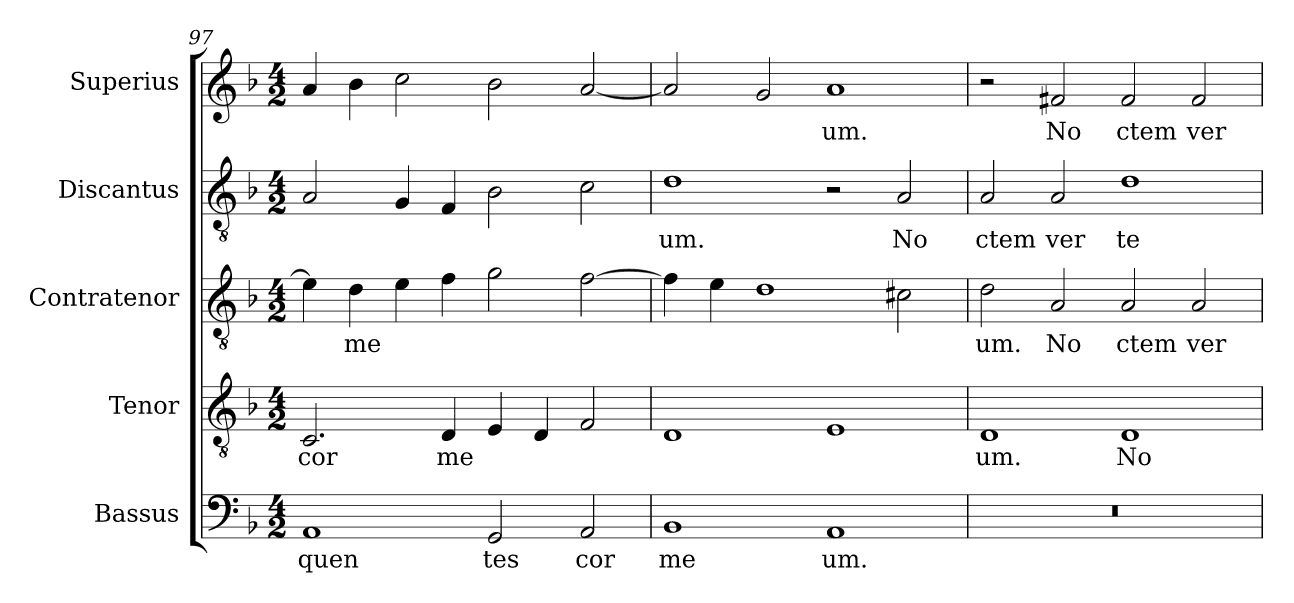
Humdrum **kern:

**kern	**text	**kern	**text	**kern	**text	**kern	**text	**kern	**text
*part5	*part5	*part4	*part4	*part3	*part3	*part2	*part2	*part1	*part1
*staff5	*staff5	*staff4	*staff4	*staff3	*staff3	*staff2	*staff2	*staff1	*staff1
*I"Bassus	*	*I"Tenor	*	*I"Contratenor	*	*I"Discantus	*	*I"Superius	*
*clefF4	*	*clefGv2	*	*clefGv2	*	*clefGv2	*	*clefG2	*
*ITrd-3c-5	*	*ITrd-3c-5	*	*ITrd-3c-5	*	*ITrd-3c-5	*	*	*
*k[b-e-]	*	*k[b-e-]	*	*k[b-e-]	*	*k[b-e-]	*	*k[b-]	*
*B-:	*	*B-:	*	*B-:	*	*B-:	*	*F:	*
*M4/2	*	*M4/2	*	*M4/2	*	*M4/2	*	*M4/2	*
=97	=97	=97	=97	=97	=97	=97	=97	=97	=97
!	!LO:LY:b:cj	!	!LO:LY:b:cj	!	!	!	!	!	!
1D	quen	2.F/	cor	4a\]	.	2d/	.	4a/	.
!	!	!	!	!	!LO:LY:b	!	!	!	!
.	.	.	.	4g\	me	.	.	4b-\	.
.	.	.	.	4a\	.	4c/	.	2cc\	.
!	!	!	!LO:LY:b	!	!	!	!	!	!
.	.	4G/	me	4b-\	.	4B-/	.	.	.
!	!LO:LY:b:cj	!	!	!	!	!	!	!	!
2C/	tes	4A/	.	2cc\	.	2e-\	.	2b-\	.
.	.	4G/	.	.	.	.	.	.	.
!	!LO:LY:b:cj	!	!	!	!	!	!	!	!
2D/	cor	2B-/	.	[>2b-\	.	2f\	.	[<2a/	.
=98	=98	=98	=98	=98	=98	=98	=98	=98	=98
!	!LO:LY:b:cj	!	!	!	!	!	!LO:LY:b:cj	!	!
1E-	me	1G	.	4b-\]	.	1g	um.	2a/]	.
.	.	.	.	4a\	.	.	.	.	.
.	.	.	.	1g	.	.	.	2g/	.
!	!LO:LY:b:cj	!	!	!	!	!	!	!	!LO:LY:b:cj
1D	um.	1A	.	.	.	2r	.	1a	um.
!	!	!	!	!	!	!	!LO:LY:b:cj	!	!
.	.	.	.	2f#X\	.	2d/	No	.	.
=99	=99	=99	=99	=99	=99	=99	=99	=99	=99
!	!	!	!LO:LY:b:cj	!	!LO:LY:b:cj	!	!LO:LY:b:cj	!	!
0r	.	1G	um.	2g\	um.	2d/	ctem	2r	.
!	!	!	!	!	!LO:LY:b:cj	!	!LO:LY:b:cj	!	!LO:LY:b:cj
.	.	.	.	2d/	No	2d/	ver	2f#X/	No
!	!	!	!LO:LY:b:cj	!	!LO:LY:b:cj	!	!LO:LY:b:cj	!	!LO:LY:b:cj
.	.	1G	No	2d/	ctem	1g	te	2f#/	ctem
!	!	!	!	!	!LO:LY:b:cj	!	!	!	!LO:LY:b:cj
.	.	.	.	2d/	ver	.	.	2f#/	ver
=	=	=	=	=	=	=	=	=	=
*-	*-	*-	*-	*-	*-	*-	*-	*-	*-
